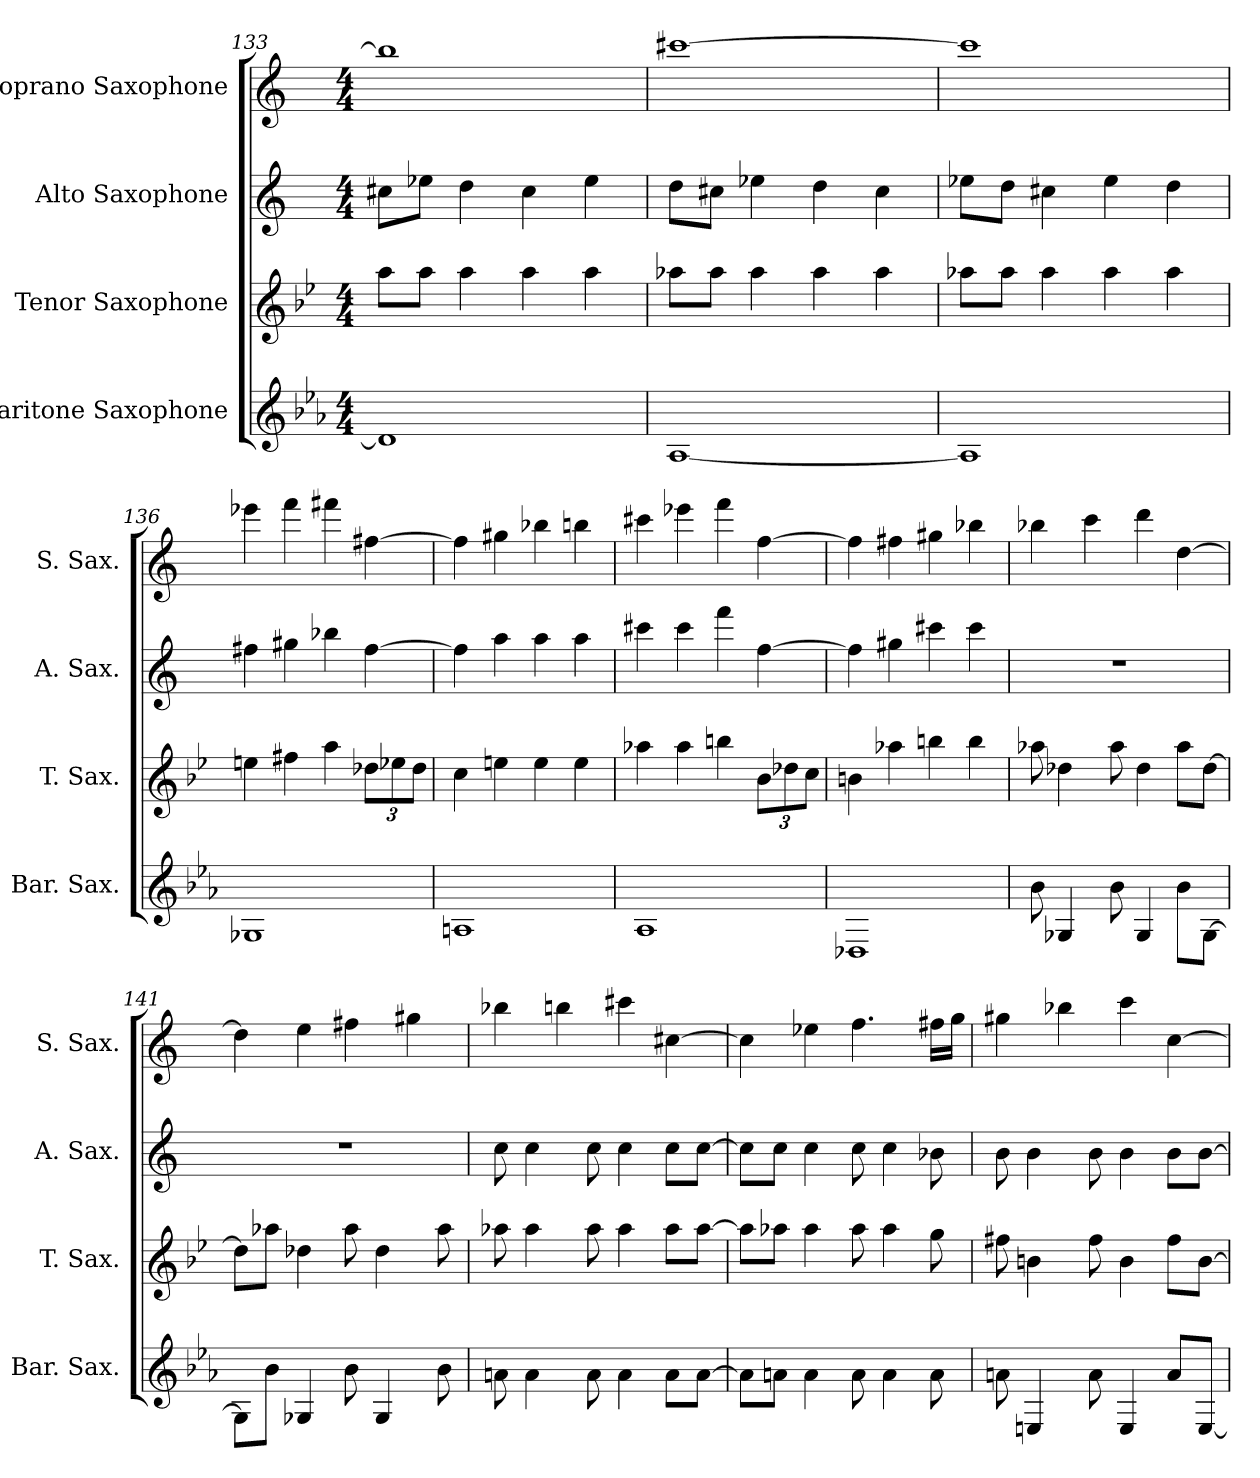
**kern	**kern	**kern	**kern
*part4	*part3	*part2	*part1
*staff4	*staff3	*staff2	*staff1
*I"Baritone Saxophone	*I"Tenor Saxophone	*I"Alto Saxophone	*I"Soprano Saxophone
*I'Bar. Sax.	*I'T. Sax.	*I'A. Sax.	*I'S. Sax.
*clefG2	*clefG2	*clefG2	*clefG2
*ITrd12c21	*ITrd8c14	*ITrd5c9	*ITrd1c2
*k[b-e-a-]	*k[b-e-]	*k[b-e-a-]	*k[b-e-]
*M4/4	*M4/4	*M4/4	*M4/4
*MM110	*MM110	*MM110	*MM110
=133	=133	=133	=133
1D-]	8a\L	8en\L	1aa]
.	8a\J	8g-X\J	.
.	4a\	4f\	.
.	4a\	4e\	.
.	4a\	4g-\	.
!!LO:LB:g=z
=134	=134	=134	=134
*	*	*	*MM120
[1AA-	8a-X\L	8f\L	[1bbn
.	8a-\J	8en\J	.
.	4a-\	4g-X\	.
.	4a-\	4f\	.
.	4a-\	4e\	.
=135	=135	=135	=135
*	*	*	*MM110
*	*	*	*^
1AA-]	8a-X\L	8g-X\L	1bb]	2ryy
.	8a-\J	8f\J	.	.
.	4a-\	4en\	.	.
*	*	*	*MM100	*
.	4a-\	4g-\	.	2ryy
.	4a-\	4f\	.	.
*	*	*	*v	*v
=136	=136	=136	=136
*	*	*	*MM92
1GG-X	4en\	4an\	4ddd-X\
.	4f#X\	4bn\	4eee-\
.	4a\	4dd-X\	4eeen\
*	*Xbrackettup	*	*
.	12d-X\L	[4a\	[4een\
.	12e-X\	.	.
.	12d-\J	.	.
=137	=137	=137	=137
1AAn	4c\	4a\]	4ee\]
.	4en\	4cc\	4ff#X\
.	4e\	4cc\	4aa-X\
.	4e\	4cc\	4aan\
!!LO:LB:g=z
=138	=138	=138	=138
*	*	*	*MM84
1AA-	4a-X\	4een\	4bbn\
.	4a-\	4ee\	4ddd-X\
.	4bn\	4aa-\	4eee-\
.	12B-\L	[4a-\	[4ee-\
.	12d-X\	.	.
.	12c\J	.	.
=139	=139	=139	=139
1DD-X	4Bn\	4a-\]	4ee-\]
.	4a-X\	4bn\	4een\
.	4bn\	4een\	4ff#X\
.	4b\	4ee\	4aa-X\
=140	=140	=140	=140
*	*	*	*MM124
8B-\	8a-X\	1r	4aa-X\
4GG-X/	4d-X\	.	.
.	.	.	4bb-\
8B-\	8a-\	.	.
4GG-/	4d-\	.	4ccc\
8B-\L	8a-\L	.	[4cc\
[8GG-\J	[8d-\J	.	.
=141	=141	=141	=141
8GG-\L]	8d-\L]	1r	4cc\]
8B-\J	8a-X\J	.	.
4GG-X/	4d-X\	.	4dd\
8B-\	8a-\	.	4een\
4GG-/	4d-\	.	.
.	.	.	4ff#X\
8B-\	8a-\	.	.
!!LO:PB:g=z
=142	=142	=142	=142
8An\	8a-X\	8e-\	4aa-X\
4A\	4a-\	4e-\	.
.	.	.	4aan\
8A\	8a-\	8e-\	.
4A\	4a-\	4e-\	4bbn\
8A\L	8a-\L	8e-\L	[4bn\
[8A\J	[8a-\J	[8e-\J	.
=143	=143	=143	=143
8A\L]	8a-\L]	8e-\L]	4b\]
8An\J	8a-X\J	8e-\J	.
4A\	4a-\	4e-\	4dd-X\
8A\	8a-\	8e-\	4.ee-\
4A\	4a-\	4e-\	.
8A\	8g\	8d-X\	16een\LL
.	.	.	16ff\JJ
=144	=144	=144	=144
8An\	8f#X\	8d\	4ff#X\
4EEn/	4Bn\	4d\	.
.	.	.	4aa-X\
8A\	8f#\	8d\	.
4EE/	4B\	4d\	4bb-\
8A/L	8f#\L	8d\L	[4b-\
[8EE/J	[8B\J	[8d\J	.
=	=	=	=
*-	*-	*-	*-
